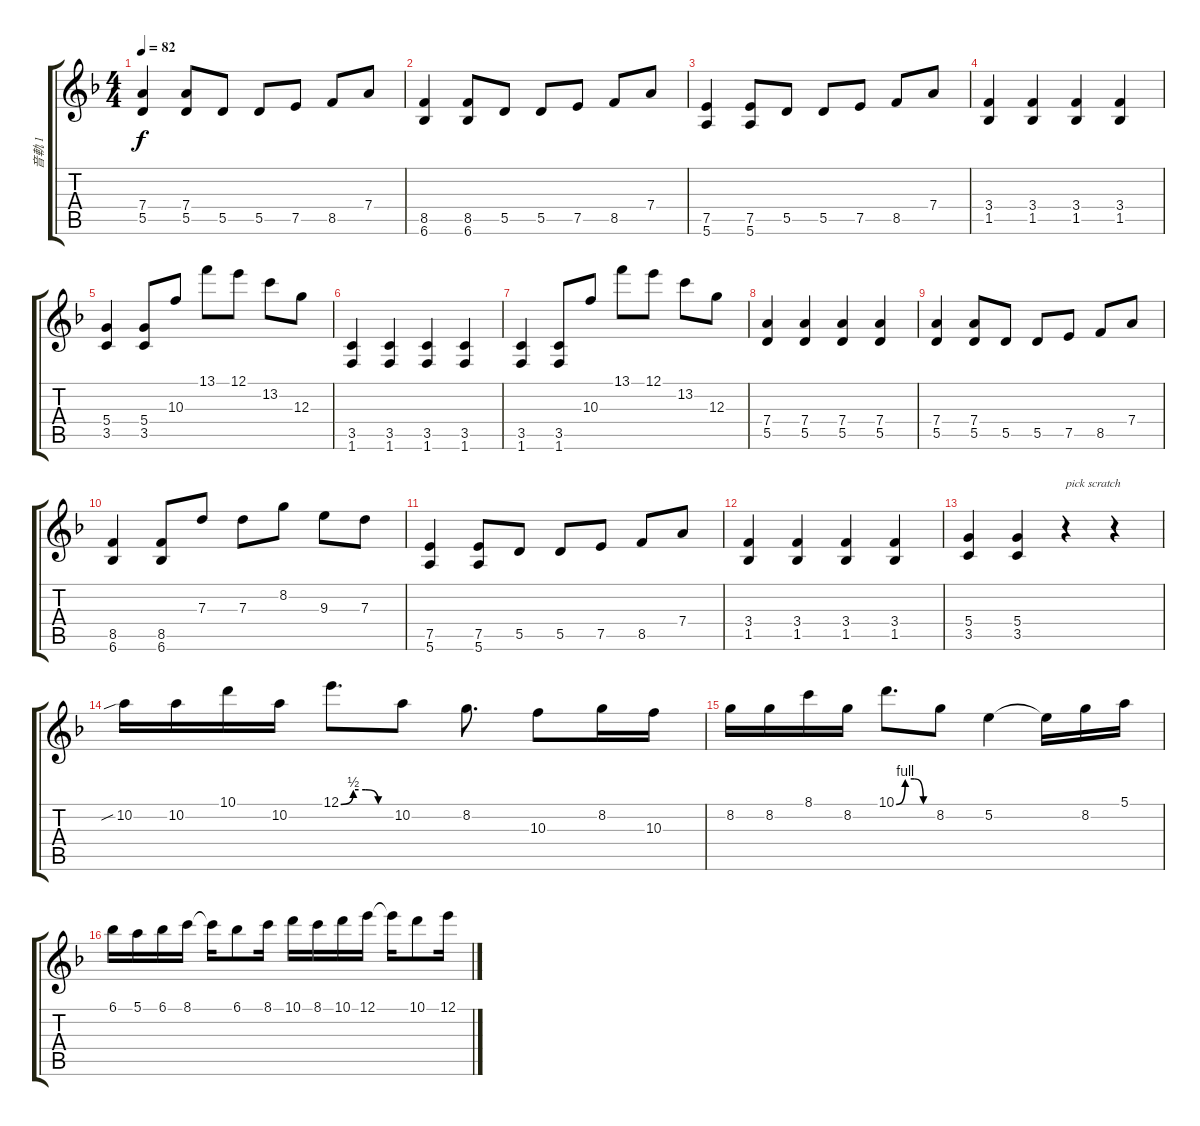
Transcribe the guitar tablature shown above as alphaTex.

\track ("音軌 1" "音軌 1") {instrument electricguitarjazz}
\staff {score tabs}
\tuning (E4 B3 G3 D3 A2 E2) {hide}
\ts (4 4)
\tempo 82
\clef g2
\ks f
(7.4 5.5).4{dy f} (7.4 5.5).8 5.5.8 5.5.8 7.5.8 8.5.8 7.4.8 |
(8.5 6.6).4 (8.5 6.6).8 5.5.8 5.5.8 7.5.8 8.5.8 7.4.8 |
(7.5 5.6).4 (7.5 5.6).8 5.5.8 5.5.8 7.5.8 8.5.8 7.4.8 |
(3.4 1.5).4 (3.4 1.5).4 (3.4 1.5).4 (3.4 1.5).4 |
(5.4 3.5).4 (5.4 3.5).8 10.3.8 13.1.8 12.1.8 13.2.8 12.3.8 |
(3.5 1.6).4{instrument overdrivenguitar} (3.5 1.6).4 (3.5 1.6).4 (3.5 1.6).4 |
(3.5 1.6).4 (3.5 1.6).8 10.3.8 13.1.8 12.1.8 13.2.8 12.3.8 |
(7.4 5.5).4 (7.4 5.5).4 (7.4 5.5).4 (7.4 5.5).4 |
(7.4 5.5).4 (7.4 5.5).8 5.5.8 5.5.8 7.5.8 8.5.8 7.4.8 |
(8.5 6.6).4 (8.5 6.6).8 7.3.8 7.3.8 8.2.8 9.3.8 7.3.8 |
(7.5 5.6).4 (7.5 5.6).8 5.5.8 5.5.8 7.5.8 8.5.8 7.4.8 |
(3.4 1.5).4 (3.4 1.5).4 (3.4 1.5).4 (3.4 1.5).4 |
(5.4 3.5).4 (5.4 3.5).4 r.4{txt "pick scratch"} r.4 |
10.2{sib}.16 10.2.16 10.1.16 10.2.16 12.1{be (custom 0 0 15 2 30 2 45 0 60 0)}.8{d} 10.2.8 8.2.8{d} 10.3.8 8.2.16 10.3.16 |
8.2.16 8.2.16 8.1.16 8.2.16 10.1{be (custom 0 0 15 4 30 4 45 0 60 0)}.8{d} 8.2.8 5.2.4 5.2{t}.16 8.2.16 5.1.16 |
6.1.16 5.1.16 6.1.16 8.1.16 8.1{t}.16 6.1.8 8.1.16 10.1.16 8.1.16 10.1.16 12.1.16 12.1{t}.16 10.1.8 12.1.16
